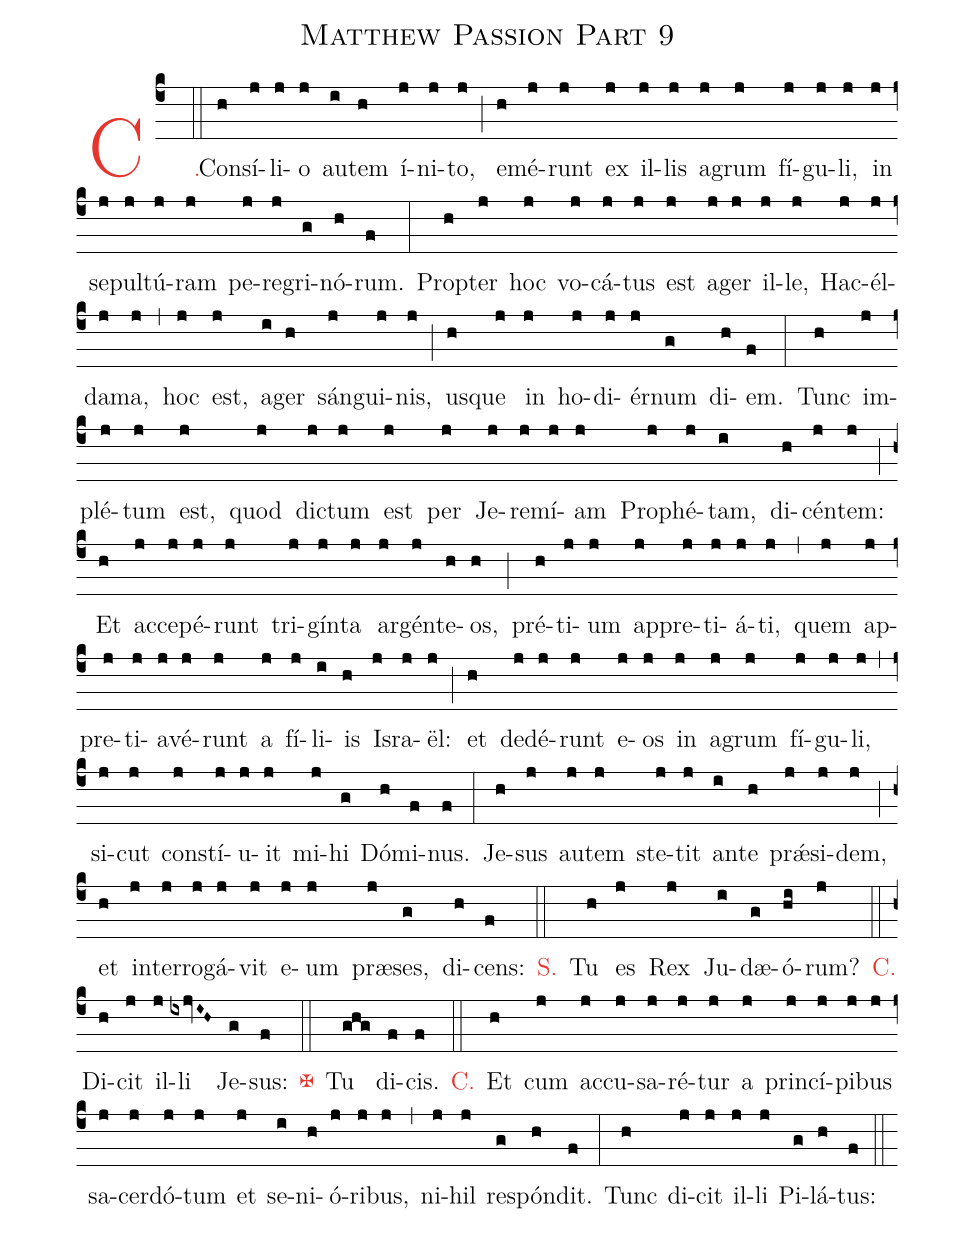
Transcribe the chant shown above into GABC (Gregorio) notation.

name:Matthew Passion Part 9;
%%
(c4) <c>C.</c>(::) () Con(h)sí(j)li(j)o(j) au(i)tem(h) í(j)ni(j)to,(j) (;) e(h)mé(j)runt(j) ex(j) il(j)lis(j) ag(j)rum(j) fí(j)gu(j)li,(j) in(j) se(j)pul(j)tú(j)ram(j) pe(j)re(j)gri(g)nó(h)rum.(f) (:) Prop(h)ter(j) hoc(j) vo(j)cá(j)tus(j) est(j) a(j)ger(j) il(j)le,(j) Hac(j)él(j)da(j)ma,(j) (,) hoc(j) est,(j) a(i)ger(h) sán(j)gui(j)nis,(j) (;) us(h)que(j) in(j) ho(j)di(j)ér(j)num(g) di(h)em.(f) (:) Tunc(h) im(j)plé(j)tum(j) est,(j) quod(j) dic(j)tum(j) est(j) per(j) Je(j)re(j)mí(j)am(j) Pro(j)phé(j)tam,(i) di(h)cén(j)tem:(j) (;) Et(h) ac(j)ce(j)pé(j)runt(j) tri(j)gín(j)ta(j) ar(j)gén(j)te(h)os,(h) (;) pré(h)ti(j)um(j) ap(j)pre(j)ti(j)á(j)ti,(j) (,) quem(j) ap(j)pre(j)ti(j)a(j)vé(j)runt(j) a(j) fí(j)li(i)is(h) Is(j)ra(j)ël:(j) (;) et(h) de(j)dé(j)runt(j) e(j)os(j) in(j) ag(j)rum(j) fí(j)gu(j)li,(j) (,) si(j)cut(j) cons(j)tí(j)u(j)it(j) mi(j)hi(g) Dó(h)mi(f)nus.(f) (:) Je(h)sus(j) au(j)tem(j) ste(j)tit(j) an(i)te(h) pr<sp>'ae</sp>(j)si(j)dem,(j) (;) et(h) in(j)ter(j)ro(j)gá(j)vit(j) e(j)um(j) pr<sp>ae</sp>(j)ses,(g) di(h)cens:(f) <c>S.</c>(::) Tu(h) es(j) Rex(j) Ju(i)d<sp>ae</sp>(g)ó(hi)rum?(j) <c>C.</c>(::) Di(h)cit(j) il(j)li(ixjvI~H~) Je(g)sus:(f) <c><v>\maltese</v></c>(::) Tu(ghg) di(f)cis.(f) <c>C.</c>(::) Et(h) cum(j) ac(j)cu(j)sa(j)ré(j)tur(j) a(j) prin(j)cí(j)pi(j)bus(j) sa(j)cer(j)dó(j)tum(j) et(j) se(i)ni(h)ó(j)ri(j)bus,(j) (,) ni(j)hil(j) res(g)pón(h)dit.(f) (:) Tunc(h) di(j)cit(j) il(j)li(j) Pi(g)lá(h)tus:(f) (::)
